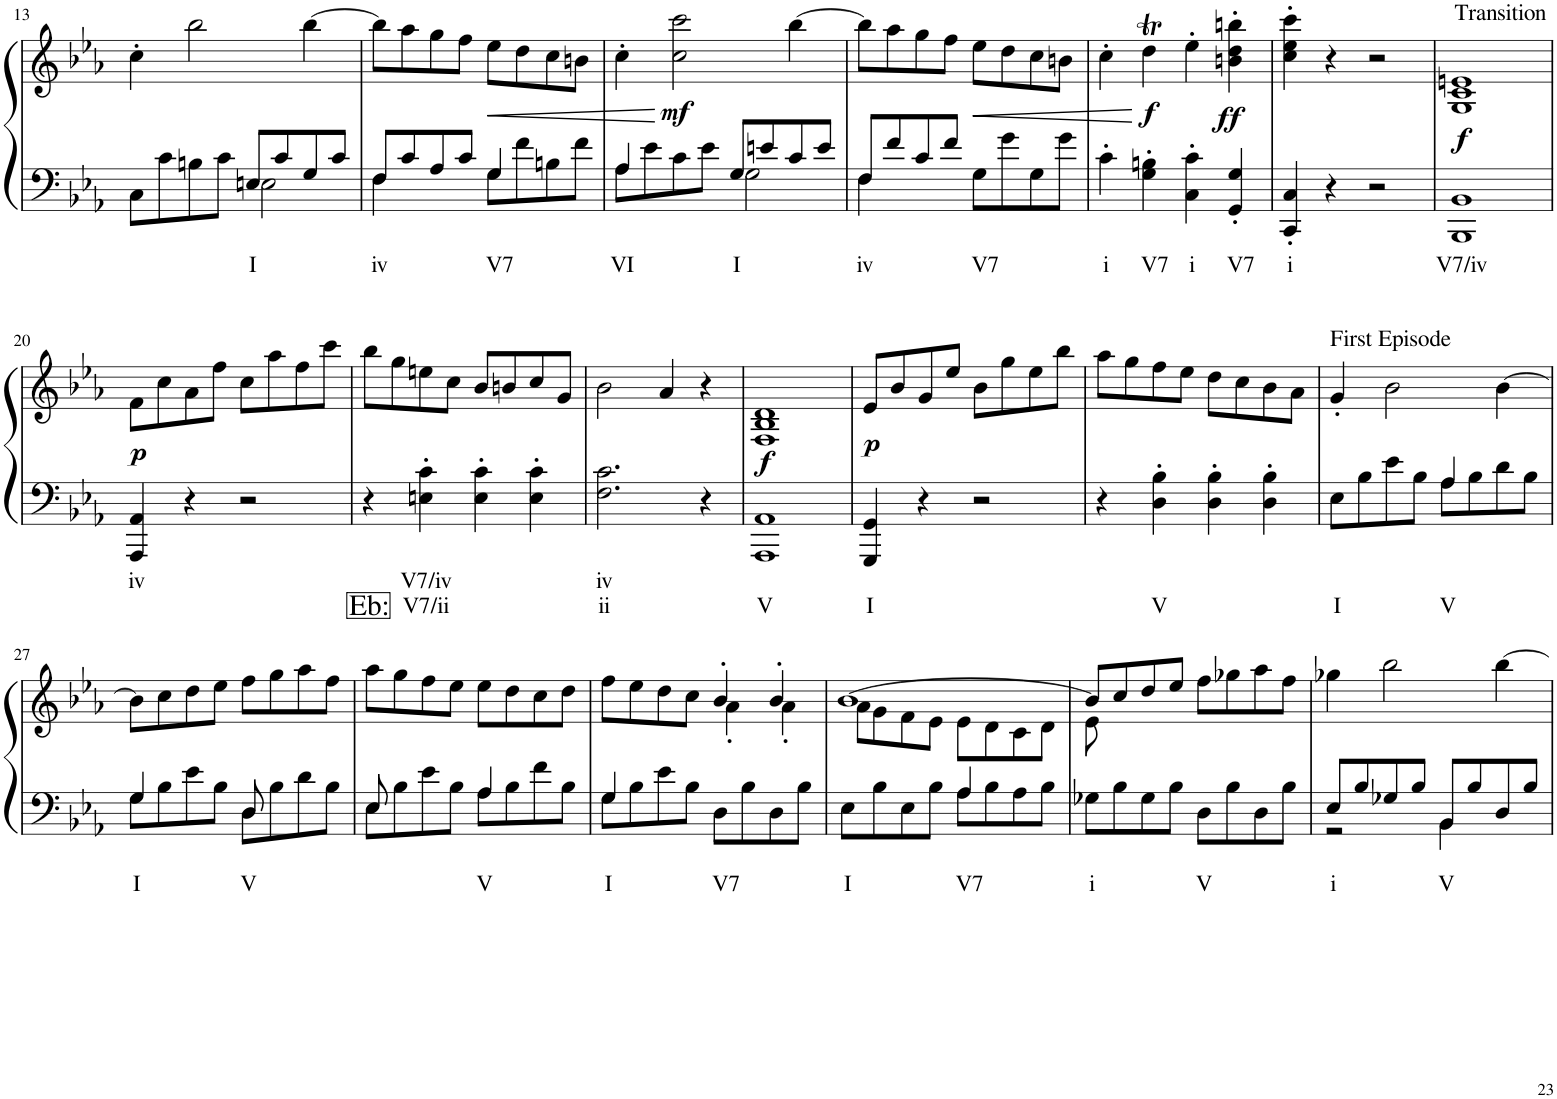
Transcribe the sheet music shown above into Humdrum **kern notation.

**kern	**text	**text	**kern	**dynam
*part1	*part1	*part1	*part1	*part1
*staff2	*staff2	*staff2	*staff1	*staff1/2
*I"Piano	*	*	*	*
*I'Pno.	*	*	*	*
!!LO:PB:g=z
*clefF4	*	*	*clefG2	*
*k[b-e-a-]	*	*	*k[b-e-a-]	*
*M2/2	*	*	*M2/2	*
*met(c|)	*	*	*met(c|)	*
=13	=13	=13	=13	=13
*^	*	*	*	*
8C\L	2ryy	.	.	4cc'\	.
8c\	.	.	.	.	.
8Bn\	.	.	.	2bb-\	.
8c\J	.	.	.	.	.
!	!	!LO:LY:b	!	!	!
8En/L	2E\	I	.	.	.
8c/	.	.	.	.	.
8G/	.	.	.	[4bb-\	.
8c/J	.	.	.	.	.
=14	=14	=14	=14	=14	=14
!	!	!LO:LY:b	!	!	!
8F/L	4F\	iv	.	8bb-\L]	.
8c/	.	.	.	8aa-\	.
8A-/	4ryy	.	.	8gg\	.
8c/J	.	.	.	8ff\J	.
!	!	!LO:LY:b	!	!	!LO:HP:b
8G\L	4G/	V7	.	8ee-\L	<
8f\	.	.	.	8dd\	.
8Bn\	4ryy	.	.	8cc\	.
8f\J	.	.	.	8bn\J	.
=15	=15	=15	=15	=15	=15
!	!	!LO:LY:b	!	!	!
8A-\L	4A-/	VI	.	4cc'\	.
8e-\	.	.	.	.	.
!	!	!	!	!	!LO:DY:n=1:b
8c\	4ryy	.	.	2cc\ 2ccc\	[ mf
8e-\J	.	.	.	.	.
!	!	!LO:LY:b	!	!	!
8G/L	2G\	I	.	.	.
8en/	.	.	.	.	.
8c/	.	.	.	[4bb-\	.
8e/J	.	.	.	.	.
=16	=16	=16	=16	=16	=16
!	!	!LO:LY:b	!	!	!
8F/L	4F\	iv	.	8bb-\L]	.
8f/	.	.	.	8aa-\	.
8c/	4ryy	.	.	8gg\	.
8f/J	.	.	.	8ff\J	.
!	!	!LO:LY:b	!	!	!LO:HP:b
8G\L	2ryy	V7	.	8ee-\L	<
8g\	.	.	.	8dd\	.
8G\	.	.	.	8cc\	.
8g\J	.	.	.	8bn\J	.
*v	*v	*	*	*	*
=17	=17	=17	=17	=17
!	!LO:LY:b	!	!	!
4c'\	i	.	4cc'\	.
!	!LO:LY:b	!	!	!LO:DY:n=1:b
4G\' 4Bn\'	V7	.	4ddt\	[ f
!	!LO:LY:b	!	!	!
4C\' 4c\'	i	.	4ee-'\	.
!	!LO:LY:b	!	!	!LO:DY:n=2:b
4GG/' 4G/'	V7	.	4bn\' 4dd\' 4bbn\'	ff
=18	=18	=18	=18	=18
!	!LO:LY:b	!	!	!
4CC/' 4C/'	i	.	4cc\' 4ee-\' 4ccc\'	.
4r	.	.	4r	.
2r	.	.	2r	.
=19	=19	=19	=19	=19
!	!	!	!LO:TX:a:t=Transition	!
!	!LO:LY:b	!	!	!LO:DY:b
1BBB- 1BB-	V7/iv	.	1G 1c 1en	f
!!LO:LB:g=z
=20	=20	=20	=20	=20
!	!LO:LY:b	!	!	!LO:DY:b
4AAA-/ 4AA-/	iv	.	8f\L	p
.	.	.	8cc\	.
4r	.	.	8a-\	.
.	.	.	8ff\J	.
2r	.	.	8cc\L	.
.	.	.	8aa-\	.
.	.	.	8ff\	.
.	.	.	8ccc\J	.
=21	=21	=21	=21	=21
4r	.	.	8bb-\L	.
.	.	.	8gg\	.
!LO:TX:b:t=Eb&colon;	!	!	!	!
!	!LO:LY:b	!LO:LY:b	!	!
4En\' 4c\'	V7/iv	V7/ii	8een\	.
.	.	.	8cc\J	.
4E\' 4c\'	.	.	8b-/L	.
.	.	.	8bn/	.
4E\' 4c\'	.	.	8cc/	.
.	.	.	8g/J	.
=22	=22	=22	=22	=22
!	!LO:LY:b	!LO:LY:b	!	!
2.F\ 2.c\	iv	ii	2b-\	.
.	.	.	4a-/	.
4r	.	.	4r	.
=23	=23	=23	=23	=23
!	!	!LO:LY:b	!	!LO:DY:b
1AAA- 1AA-	.	V	1F 1B- 1d	f
=24	=24	=24	=24	=24
!	!	!LO:LY:b	!	!LO:DY:b
4GGG/ 4GG/	.	I	8e-/L	p
.	.	.	8b-/	.
4r	.	.	8g/	.
.	.	.	8ee-/J	.
2r	.	.	8b-\L	.
.	.	.	8gg\	.
.	.	.	8ee-\	.
.	.	.	8bb-\J	.
=25	=25	=25	=25	=25
4r	.	.	8aa-\L	.
.	.	.	8gg\	.
!	!	!LO:LY:b	!	!
4D\' 4B-\'	.	V	8ff\	.
.	.	.	8ee-\J	.
4D\' 4B-\'	.	.	8dd\L	.
.	.	.	8cc\	.
4D\' 4B-\'	.	.	8b-\	.
.	.	.	8a-\J	.
=26	=26	=26	=26	=26
!	!	!	!LO:TX:a:t=First Episode	!
!	!	!LO:LY:b	!	!
*^	*	*	*	*
8E-\L	2ryy	.	I	4g'/	.
8B-\	.	.	.	.	.
8e-\	.	.	.	2b-\	.
8B-\J	.	.	.	.	.
!	!	!	!LO:LY:b	!	!
8A-\L	4A-/	.	V	.	.
8B-\	.	.	.	.	.
8d\	4ryy	.	.	[4b-\	.
8B-\J	.	.	.	.	.
!!LO:LB:g=z
=27	=27	=27	=27	=27	=27
!	!	!	!LO:LY:b	!	!
8G\L	4G/	.	I	8b-\L]	.
8B-\	.	.	.	8cc\	.
8e-\	4ryy	.	.	8dd\	.
8B-\J	.	.	.	8ee-\J	.
!	!	!	!LO:LY:b	!	!
8D\L	8D/	.	V	8ff\L	.
8B-\	8ryy	.	.	8gg\	.
8d\	4ryy	.	.	8aa-\	.
8B-\J	.	.	.	8ff\J	.
=28	=28	=28	=28	=28	=28
8E-\L	8E-/	.	.	8aa-\L	.
8B-\	8ryy	.	.	8gg\	.
8e-\	4ryy	.	.	8ff\	.
8B-\J	.	.	.	8ee-\J	.
!	!	!	!LO:LY:b	!	!
8A-\L	4A-/	.	V	8ee-\L	.
8B-\	.	.	.	8dd\	.
8f\	4ryy	.	.	8cc\	.
8B-\J	.	.	.	8dd\J	.
=29	=29	=29	=29	=29	=29
!	!	!	!LO:LY:b	!	!
*	*	*	*	*^	*
8G\L	4G/	.	I	8ff\L	2ryy	.
8B-\	.	.	.	8ee-\	.	.
8e-\	4ryy	.	.	8dd\	.	.
8B-\J	.	.	.	8cc\J	.	.
!	!	!	!LO:LY:b	!	!	!
8D\L	2ryy	.	V7	4b-'/	4a-'\	.
8B-\	.	.	.	.	.	.
8D\	.	.	.	4b-'/	4a-'\	.
8B-\J	.	.	.	.	.	.
=30	=30	=30	=30	=30	=30	=30
!	!	!	!LO:LY:b	!	!	!
8E-\L	2ryy	.	I	[1b-	8a-\L	.
8B-\	.	.	.	.	8g\	.
8E-\	.	.	.	.	8f\	.
8B-\J	.	.	.	.	8e-\J	.
!	!	!	!LO:LY:b	!	!	!
8A-\L	4A-/	.	V7	.	8e-\L	.
8B-\	.	.	.	.	8d\	.
8A-\	4ryy	.	.	.	8c\	.
8B-\J	.	.	.	.	8d\J	.
*v	*v	*	*	*	*	*
=31	=31	=31	=31	=31	=31
!	!	!LO:LY:b	!	!	!
8G-X\L	.	i	8b-/L]	8e-\	.
8B-\	.	.	8cc/	8ryy	.
8G-\	.	.	8dd/	4ryy	.
8B-\J	.	.	8ee-/J	.	.
!	!	!LO:LY:b	!	!	!
8D\L	.	V	8ff\L	2ryy	.
8B-\	.	.	8gg-X\	.	.
8D\	.	.	8aa-\	.	.
8B-\J	.	.	8ff\J	.	.
*	*	*	*v	*v	*
=32	=32	=32	=32	=32
!	!	!LO:LY:b	!	!
*^	*	*	*	*
8E-/L	2r	.	i	4gg-X\	.
8B-/	.	.	.	.	.
8G-X/	.	.	.	2bb-\	.
8B-/J	.	.	.	.	.
!	!	!	!LO:LY:b	!	!
8BB-/L	4BB-\	.	V	.	.
8B-/	.	.	.	.	.
8D/	4ryy	.	.	[4bb-\	.
8B-/J	.	.	.	.	.
*v	*v	*	*	*	*
=	=	=	=	=
*-	*-	*-	*-	*-
